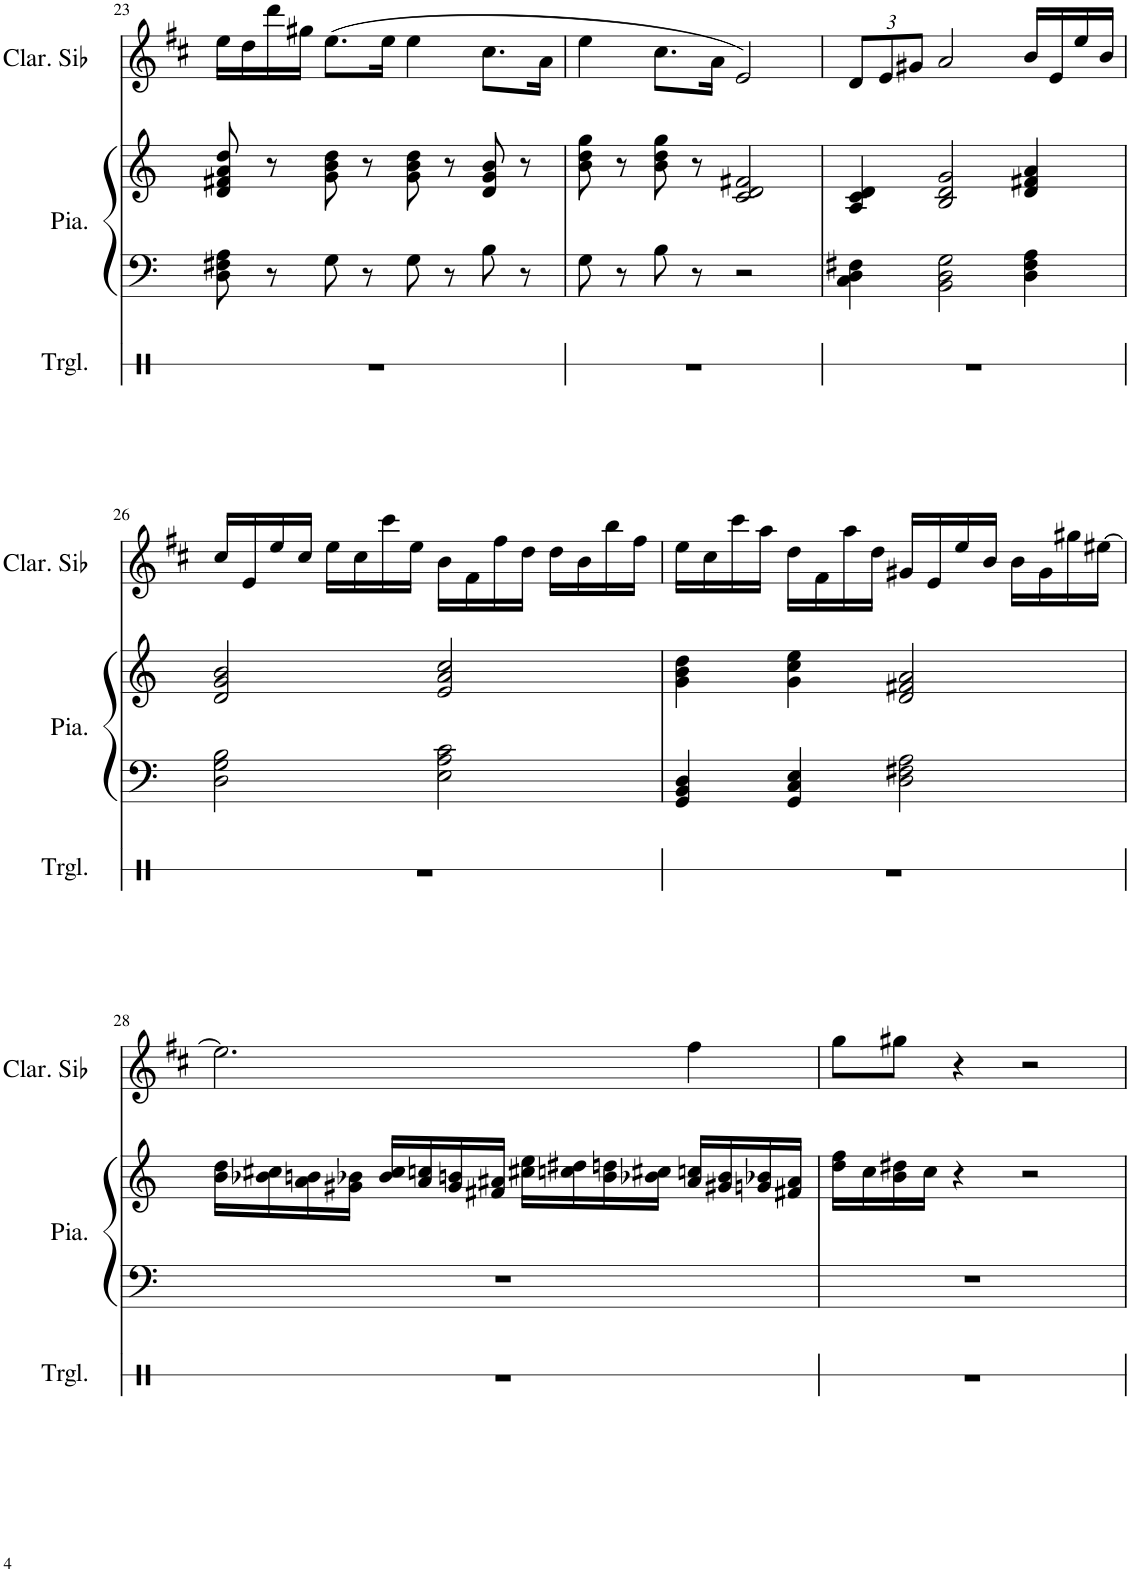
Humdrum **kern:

**kern	**kern	**kern	**kern
*part3	*part2	*part2	*part1
*staff4	*staff3	*staff2	*staff1
*I"Triangle	*I"Piano	*	*I"Clarinette en Sib
*I'Trgl.	*I'Pia.	*	*I'Clar. Sib
!!LO:PB:g=z
*clefX	*clefF4	*clefG2	*clefG2
*	*	*	*Trd1c2
*k[]	*k[]	*k[]	*k[f#c#]
*M4/4	*M4/4	*M4/4	*M4/4
=23	=23	=23	=23
1r	8D\ 8F#X\ 8A\	8d/ 8f#X/ 8a/ 8dd/	16ee\LL
.	.	.	16dd\
.	8r	8r	16ddd\
.	.	.	16gg#X\JJ
.	8G\	8g\ 8b\ 8dd\	(8.ee\L
.	8r	8r	.
.	.	.	16ee\Jk
.	8G\	8g\ 8b\ 8dd\	4ee\
.	8r	8r	.
.	8B\	8d/ 8g/ 8b/	8.cc#\L
.	8r	8r	.
.	.	.	16a\Jk
=24	=24	=24	=24
1r	8G\	8b\ 8dd\ 8gg\	4ee\
.	8r	8r	.
.	8B\	8b\ 8dd\ 8gg\	8.cc#\L
.	8r	8r	.
.	.	.	16a\Jk
.	2r	2c/ 2d/ 2f#X/	2e/)
=25	=25	=25	=25
*	*	*	*Xbrackettup
1r	4C\ 4D\ 4F#X\	4A/ 4c/ 4d/	12d/L
.	.	.	12e/
.	.	.	12g#X/J
.	2BB\ 2D\ 2G\	2B/ 2d/ 2g/	2a/
.	4D\ 4F#\ 4A\	4d/ 4f#X/ 4a/	16b/LL
.	.	.	16e/
.	.	.	16ee/
.	.	.	16b/JJ
!!LO:LB:g=z
=26	=26	=26	=26
1r	2D\ 2G\ 2B\	2d/ 2g/ 2b/	16cc#/LL
.	.	.	16e/
.	.	.	16ee/
.	.	.	16cc#/JJ
.	.	.	16ee\LL
.	.	.	16cc#\
.	.	.	16ccc#\
.	.	.	16ee\JJ
.	2E\ 2A\ 2c\	2e/ 2a/ 2cc/	16b\LL
.	.	.	16f#\
.	.	.	16ff#\
.	.	.	16dd\JJ
.	.	.	16dd\LL
.	.	.	16b\
.	.	.	16bb\
.	.	.	16ff#\JJ
=27	=27	=27	=27
1r	4GG/ 4BB/ 4D/	4g\ 4b\ 4dd\	16ee\LL
.	.	.	16cc#\
.	.	.	16ccc#\
.	.	.	16aa\JJ
.	4GG/ 4C/ 4E/	4g\ 4cc\ 4ee\	16dd\LL
.	.	.	16f#\
.	.	.	16aa\
.	.	.	16dd\JJ
.	2D\ 2F#X\ 2A\	2d/ 2f#X/ 2a/	16g#X/LL
.	.	.	16e/
.	.	.	16ee/
.	.	.	16b/JJ
.	.	.	16b\LL
.	.	.	16g#\
.	.	.	16gg#X\
.	.	.	[16ee#X\JJ
!!LO:LB:g=z
=28	=28	=28	=28
1r	1r	16b\ 16dd\LL	2.ee#\]
.	.	16b-X\ 16cc#X\	.
.	.	16a\ 16bn\	.
.	.	16g#X\ 16b-X\JJ	.
.	.	16b-/ 16cc#/LL	.
.	.	16a/ 16ccn/	.
.	.	16g#/ 16bn/	.
.	.	16f#X/ 16a#X/JJ	.
.	.	16cc#X\ 16ee\LL	.
.	.	16ccn\ 16dd#X\	.
.	.	16b\ 16ddn\	.
.	.	16b-X\ 16cc#X\JJ	.
.	.	16a#/ 16ccn/LL	4ff#\
.	.	16g#X/ 16b-/	.
.	.	16gn/ 16b-X/	.
.	.	16f#X/ 16a#/JJ	.
=29	=29	=29	=29
1r	1r	16dd\ 16ff\LL	8gg\L
.	.	16cc\	.
.	.	16b\ 16dd#X\	8gg#X\J
.	.	16cc\JJ	.
.	.	4r	4r
.	.	2r	2r
=	=	=	=
*-	*-	*-	*-
